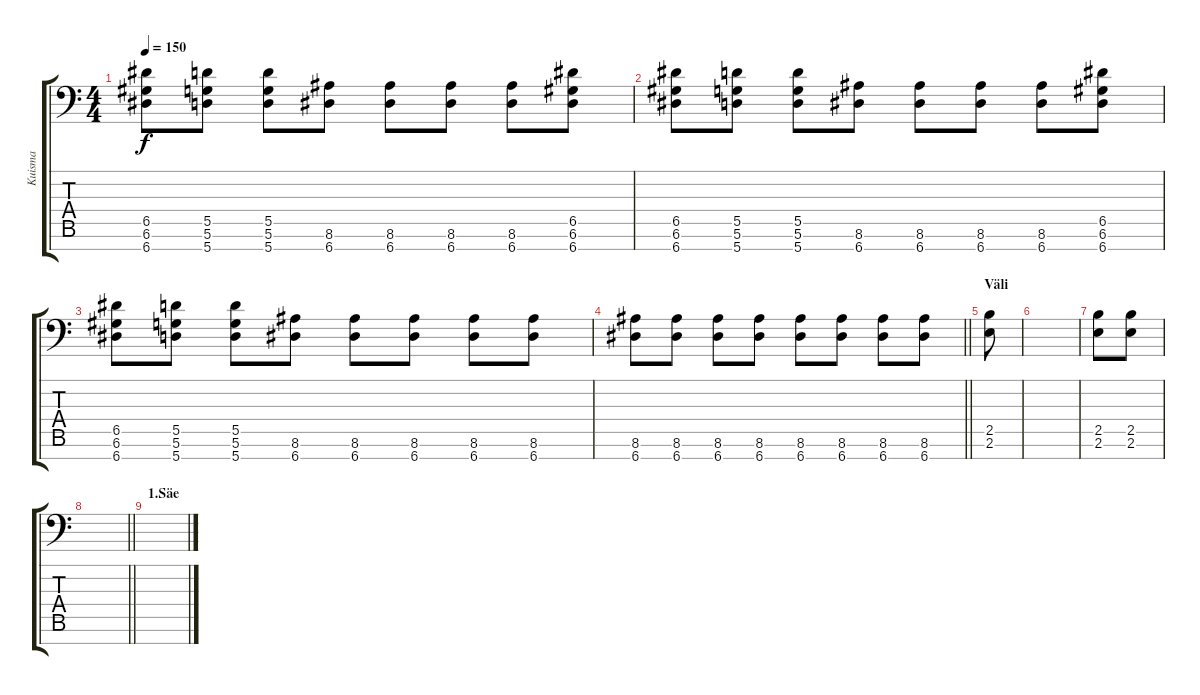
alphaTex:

\track ("Kuisma" "Kuisma") {instrument distortionguitar}
\staff {score tabs}
\tuning (E4 B3 G3 D3 A2 D2 A1) {hide}
\ts (4 4)
\section ("" "")
\tempo 150
\clef f4
\ks c
(6.5 6.6 6.7).8{dy f} (5.5 5.6 5.7).8 (5.5 5.6 5.7).8 (8.6 6.7).8 (8.6 6.7).8 (8.6 6.7).8 (8.6 6.7).8 (6.5 6.6 6.7).8 |
(6.5 6.6 6.7).8 (5.5 5.6 5.7).8 (5.5 5.6 5.7).8 (8.6 6.7).8 (8.6 6.7).8 (8.6 6.7).8 (8.6 6.7).8 (6.5 6.6 6.7).8 |
(6.5 6.6 6.7).8 (5.5 5.6 5.7).8 (5.5 5.6 5.7).8 (8.6 6.7).8 (8.6 6.7).8 (8.6 6.7).8 (8.6 6.7).8 (8.6 6.7).8 |
\barLineRight lightlight
(8.6 6.7).8 (8.6 6.7).8 (8.6 6.7).8 (8.6 6.7).8 (8.6 6.7).8 (8.6 6.7).8 (8.6 6.7).8 (8.6 6.7).8 |
\section ("" "Väli")
(2.5 2.6).8 |
|
(2.5 2.6).8 (2.5 2.6).8 |
\barLineRight lightlight
|
\section ("" "1.Säe")
